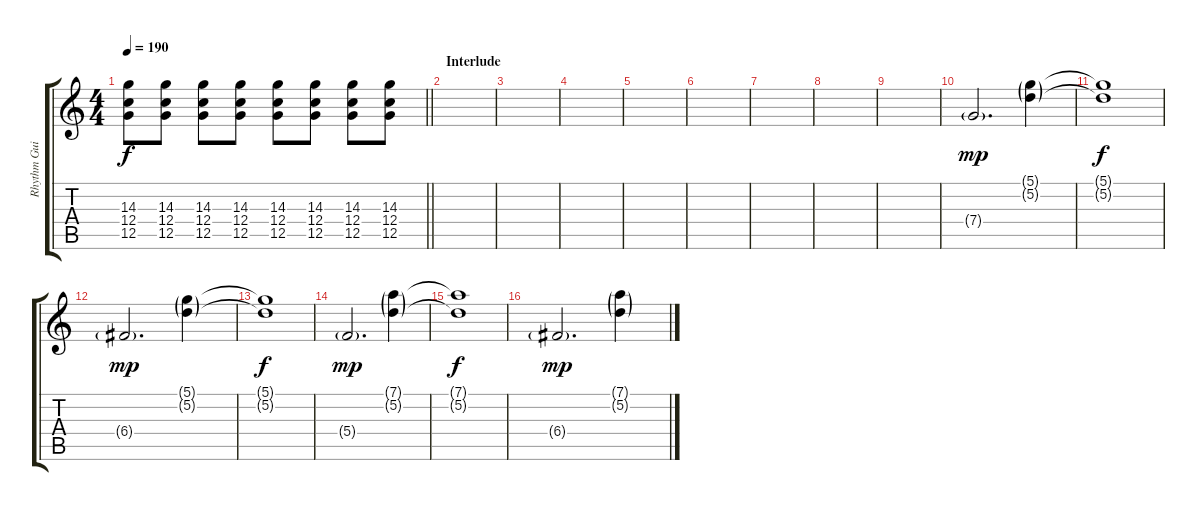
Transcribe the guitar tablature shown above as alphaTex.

\track ("Rhythm Guitar" "Rhythm Gui") {instrument distortionguitar}
\staff {score tabs}
\tuning (D4 A3 F3 C3 G2 D2) {hide}
\ts (4 4)
\tempo 190
\clef g2
\barLineRight lightlight
\ks c
(14.3 12.4 12.5).8{dy f} (14.3 12.4 12.5).8 (14.3 12.4 12.5).8 (14.3 12.4 12.5).8 (14.3 12.4 12.5).8 (14.3 12.4 12.5).8 (14.3 12.4 12.5).8 (14.3 12.4 12.5).8 |
\section ("" "Interlude")
|
|
|
|
|
|
|
|
7.4{g}.2{d dy mp} (5.1{g} 5.2{g}).4 |
(5.1{t} 5.2{t}).1{dy f} |
6.4{g}.2{d dy mp} (5.1{g} 5.2{g}).4 |
(5.1{t} 5.2{t}).1{dy f} |
5.4{g}.2{d dy mp} (7.1{g} 5.2{g}).4 |
(7.1{t} 5.2{t}).1{dy f} |
6.4{g}.2{d dy mp} (7.1{g} 5.2{g}).4
